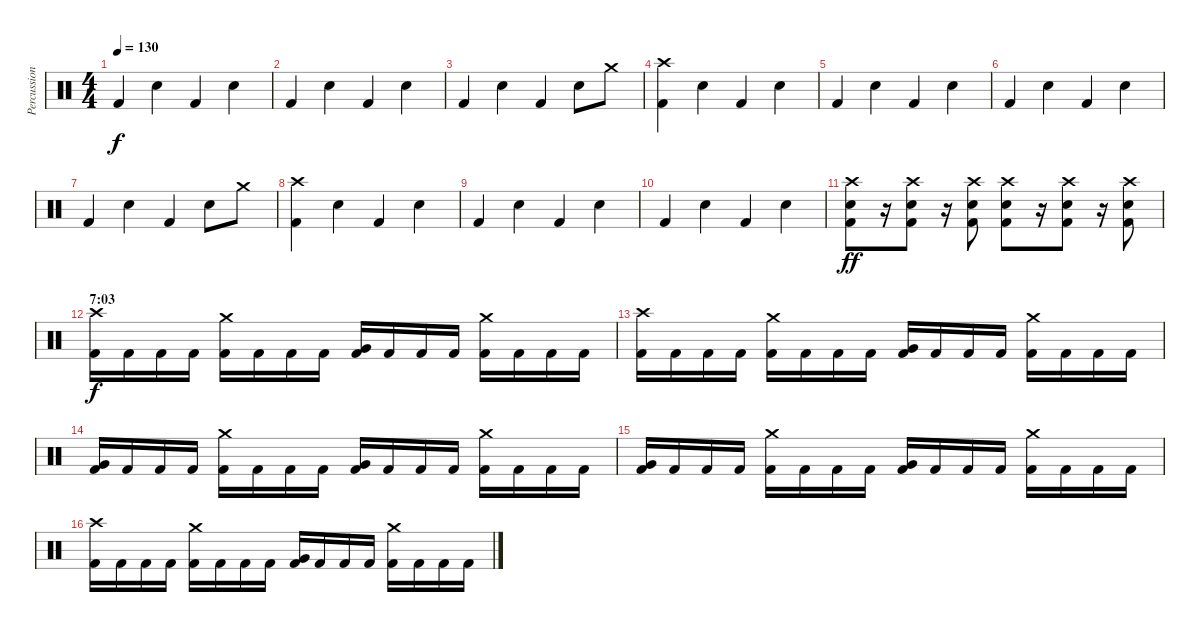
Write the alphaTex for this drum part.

\track ("Percussioni" "Percussion") {instrument percussion}
\staff {score}
\articulation defaults
\ts (4 4)
\tempo 130
\clef neutral
\ks c "Kick (hit) 2".4{dy f} "Snare (hit) 2".4 "Kick (hit) 2".4 "Snare (hit) 2".4
|
"Kick (hit) 2".4 "Snare (hit) 2".4 "Kick (hit) 2".4 "Snare (hit) 2".4 |
"Kick (hit) 2".4 "Snare (hit) 2".4 "Kick (hit) 2".4 "Snare (hit) 2".8 "Crash medium (hit)".8 |
("Kick (hit) 2" "Crash high (hit)").4 "Snare (hit) 2".4 "Kick (hit) 2".4 "Snare (hit) 2".4 |
"Kick (hit) 2".4 "Snare (hit) 2".4 "Kick (hit) 2".4 "Snare (hit) 2".4 |
"Kick (hit) 2".4 "Snare (hit) 2".4 "Kick (hit) 2".4 "Snare (hit) 2".4 |
"Kick (hit) 2".4 "Snare (hit) 2".4 "Kick (hit) 2".4 "Snare (hit) 2".8 "Crash medium (hit)".8 |
("Kick (hit) 2" "Crash high (hit)").4 "Snare (hit) 2".4 "Kick (hit) 2".4 "Snare (hit) 2".4 |
"Kick (hit) 2".4 "Snare (hit) 2".4 "Kick (hit) 2".4 "Snare (hit) 2".4 |
"Kick (hit) 2".4 "Snare (hit) 2".4 "Kick (hit) 2".4 "Snare (hit) 2".4 |
("Kick (hit) 2" "Snare (hit) 2" "Crash high (hit)").8{dy ff} r.16 ("Kick (hit) 2" "Snare (hit) 2" "Crash high (hit)").8 r.16 ("Kick (hit) 2" "Snare (hit) 2" "Crash high (hit)").8 ("Kick (hit) 2" "Snare (hit) 2" "Crash high (hit)").8 r.16 ("Kick (hit) 2" "Snare (hit) 2" "Crash high (hit)").8 r.16 ("Kick (hit) 2" "Snare (hit) 2" "Crash high (hit)").8 |
\section ("" "7:03")
("Kick (hit) 2" "Crash high (hit)").16{dy f} "Kick (hit) 2".16 "Kick (hit) 2".16 "Kick (hit) 2".16 ("Kick (hit) 2" "Crash medium (hit)").16 "Kick (hit) 2".16 "Kick (hit) 2".16 "Kick (hit) 2".16 ("Kick (hit) 2" "Very Low Tom (hit)").16 "Kick (hit) 2".16 "Kick (hit) 2".16 "Kick (hit) 2".16 ("Kick (hit) 2" "Crash medium (hit)").16 "Kick (hit) 2".16 "Kick (hit) 2".16 "Kick (hit) 2".16 |
("Kick (hit) 2" "Crash high (hit)").16 "Kick (hit) 2".16 "Kick (hit) 2".16 "Kick (hit) 2".16 ("Kick (hit) 2" "Crash medium (hit)").16 "Kick (hit) 2".16 "Kick (hit) 2".16 "Kick (hit) 2".16 ("Kick (hit) 2" "Very Low Tom (hit)").16 "Kick (hit) 2".16 "Kick (hit) 2".16 "Kick (hit) 2".16 ("Kick (hit) 2" "Crash medium (hit)").16 "Kick (hit) 2".16 "Kick (hit) 2".16 "Kick (hit) 2".16 |
("Kick (hit) 2" "Very Low Tom (hit)").16 "Kick (hit) 2".16 "Kick (hit) 2".16 "Kick (hit) 2".16 ("Kick (hit) 2" "Crash medium (hit)").16 "Kick (hit) 2".16 "Kick (hit) 2".16 "Kick (hit) 2".16 ("Kick (hit) 2" "Very Low Tom (hit)").16 "Kick (hit) 2".16 "Kick (hit) 2".16 "Kick (hit) 2".16 ("Kick (hit) 2" "Crash medium (hit)").16 "Kick (hit) 2".16 "Kick (hit) 2".16 "Kick (hit) 2".16 |
("Kick (hit) 2" "Very Low Tom (hit)").16 "Kick (hit) 2".16 "Kick (hit) 2".16 "Kick (hit) 2".16 ("Kick (hit) 2" "Crash medium (hit)").16 "Kick (hit) 2".16 "Kick (hit) 2".16 "Kick (hit) 2".16 ("Kick (hit) 2" "Very Low Tom (hit)").16 "Kick (hit) 2".16 "Kick (hit) 2".16 "Kick (hit) 2".16 ("Kick (hit) 2" "Crash medium (hit)").16 "Kick (hit) 2".16 "Kick (hit) 2".16 "Kick (hit) 2".16 |
("Kick (hit) 2" "Crash high (hit)").16 "Kick (hit) 2".16 "Kick (hit) 2".16 "Kick (hit) 2".16 ("Kick (hit) 2" "Crash medium (hit)").16 "Kick (hit) 2".16 "Kick (hit) 2".16 "Kick (hit) 2".16 ("Kick (hit) 2" "Very Low Tom (hit)").16 "Kick (hit) 2".16 "Kick (hit) 2".16 "Kick (hit) 2".16 ("Kick (hit) 2" "Crash medium (hit)").16 "Kick (hit) 2".16 "Kick (hit) 2".16 "Kick (hit) 2".16
